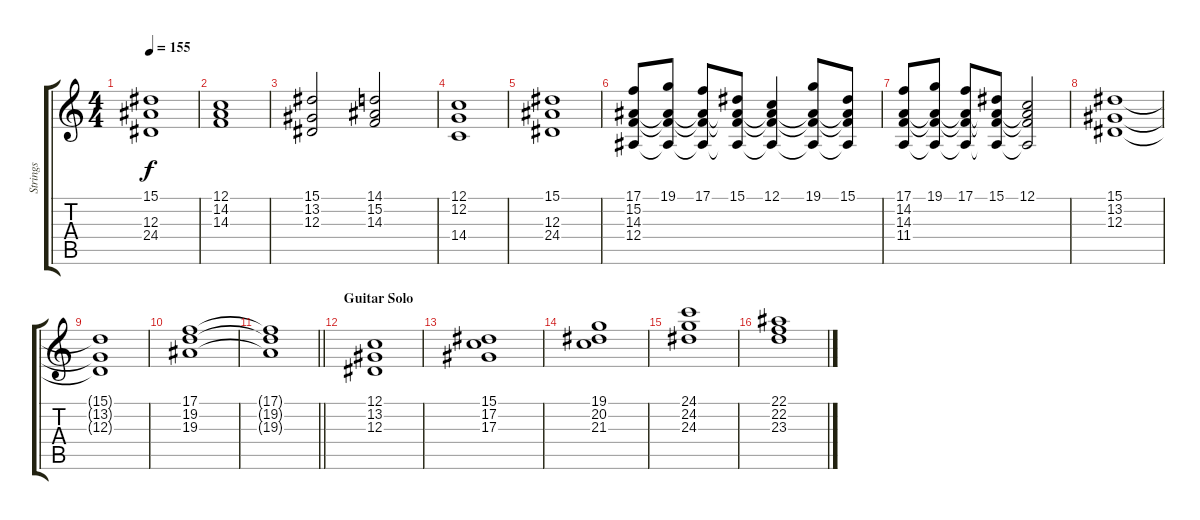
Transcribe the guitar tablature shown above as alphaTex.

\track ("Strings" "Strings") {instrument stringensemble1}
\staff {score tabs}
\tuning (C4 G3 Eb3 Bb2 F2 C2) {hide}
\ts (4 4)
\tempo 155
\clef g2
\ks c
(15.1 12.3 24.4).1{dy f} |
(12.1 14.2 14.3).1 |
(15.1 13.2 12.3).2 (14.1 15.2 14.3).2 |
(12.1 12.2 14.4).1 |
(15.1 12.3 24.4).1 |
(17.1 15.2 14.3 12.4).8 (19.1 15.2{t} 14.3{t} 12.4{t}).8 (17.1 15.2{t} 14.3{t} 12.4{t}).8 (15.1 15.2{t} 14.3{t} 12.4{t}).8 (12.1 15.2{t} 14.3{t} 12.4{t}).4 (19.1 15.2{t} 14.3{t} 12.4{t}).8 (15.1 15.2{t} 14.3{t} 12.4{t}).8 |
(17.1 14.2 14.3 11.4).8 (19.1 14.2{t} 14.3{t} 11.4{t}).8 (17.1 14.2{t} 14.3{t} 11.4{t}).8 (15.1 14.2{t} 14.3{t} 11.4{t}).8 (12.1 14.2{t} 14.3{t} 11.4{t}).2 |
(15.1 13.2 12.3).1 |
(15.1{t} 13.2{t} 12.3{t}).1 |
(17.1 19.2 19.3).1 |
\barLineRight lightlight
(17.1{t} 19.2{t} 19.3{t}).1 |
\section ("" "Guitar Solo")
(12.1 13.2 12.3).1 |
(15.1 17.2 17.3).1 |
(19.1 20.2 21.3).1 |
(24.1 24.2 24.3).1 |
(22.1 22.2 23.3).1
